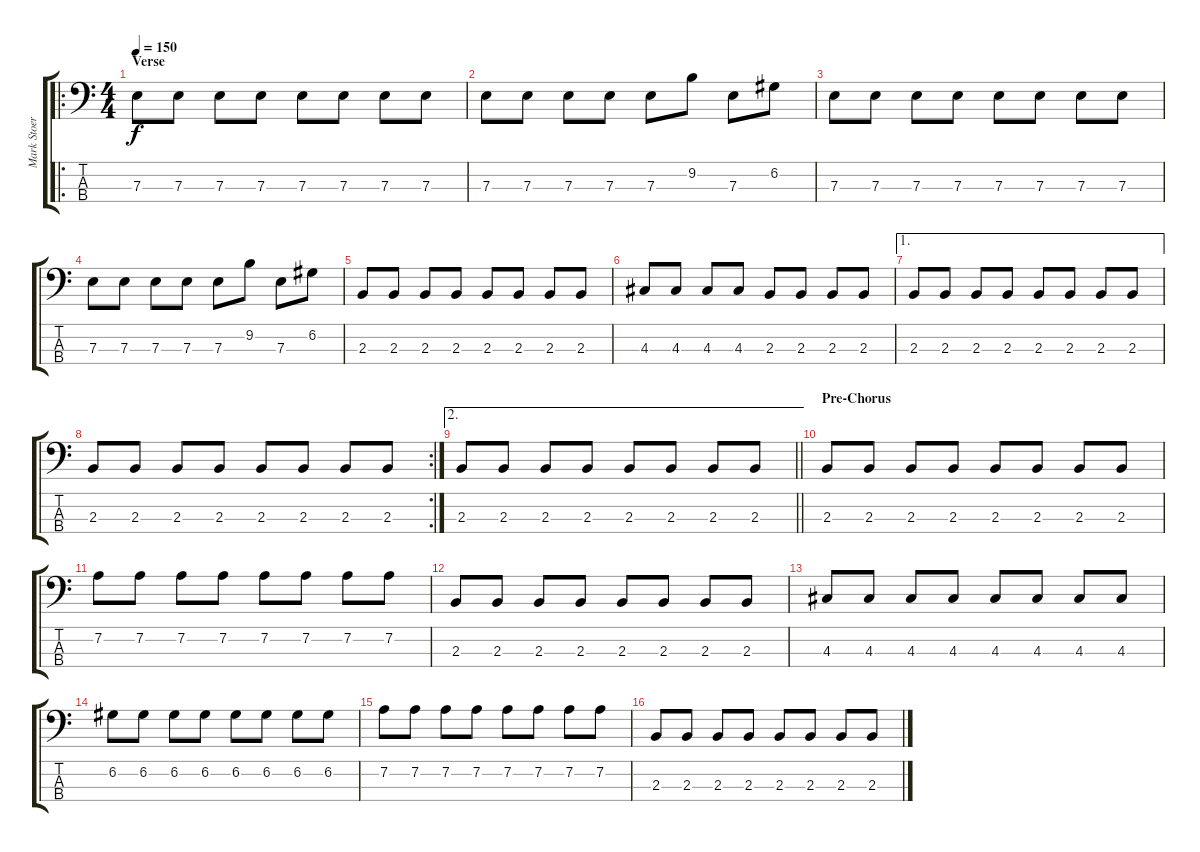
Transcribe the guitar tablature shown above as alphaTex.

\track ("Mark Stoermer (Bass)" "Mark Stoer") {instrument electricbasspick}
\staff {score tabs}
\tuning (G2 D2 A1 E1) {hide}
\ro
\ts (4 4)
\section ("" "Verse")
\tempo 150
\clef f4
\ks c
7.3.8{dy f} 7.3.8 7.3.8 7.3.8 7.3.8 7.3.8 7.3.8 7.3.8 |
7.3.8 7.3.8 7.3.8 7.3.8 7.3.8 9.2.8 7.3.8 6.2.8 |
7.3.8 7.3.8 7.3.8 7.3.8 7.3.8 7.3.8 7.3.8 7.3.8 |
7.3.8 7.3.8 7.3.8 7.3.8 7.3.8 9.2.8 7.3.8 6.2.8 |
2.3.8 2.3.8 2.3.8 2.3.8 2.3.8 2.3.8 2.3.8 2.3.8 |
4.3.8 4.3.8 4.3.8 4.3.8 2.3.8 2.3.8 2.3.8 2.3.8 |
\ae 1
2.3.8 2.3.8 2.3.8 2.3.8 2.3.8 2.3.8 2.3.8 2.3.8 |
\rc 2
2.3.8 2.3.8 2.3.8 2.3.8 2.3.8 2.3.8 2.3.8 2.3.8 |
\ae 2
\barLineRight lightlight
2.3.8 2.3.8 2.3.8 2.3.8 2.3.8 2.3.8 2.3.8 2.3.8 |
\section ("" "Pre-Chorus")
2.3.8 2.3.8 2.3.8 2.3.8 2.3.8 2.3.8 2.3.8 2.3.8 |
7.2.8 7.2.8 7.2.8 7.2.8 7.2.8 7.2.8 7.2.8 7.2.8 |
2.3.8 2.3.8 2.3.8 2.3.8 2.3.8 2.3.8 2.3.8 2.3.8 |
4.3.8 4.3.8 4.3.8 4.3.8 4.3.8 4.3.8 4.3.8 4.3.8 |
6.2.8 6.2.8 6.2.8 6.2.8 6.2.8 6.2.8 6.2.8 6.2.8 |
7.2.8 7.2.8 7.2.8 7.2.8 7.2.8 7.2.8 7.2.8 7.2.8 |
2.3.8 2.3.8 2.3.8 2.3.8 2.3.8 2.3.8 2.3.8 2.3.8
